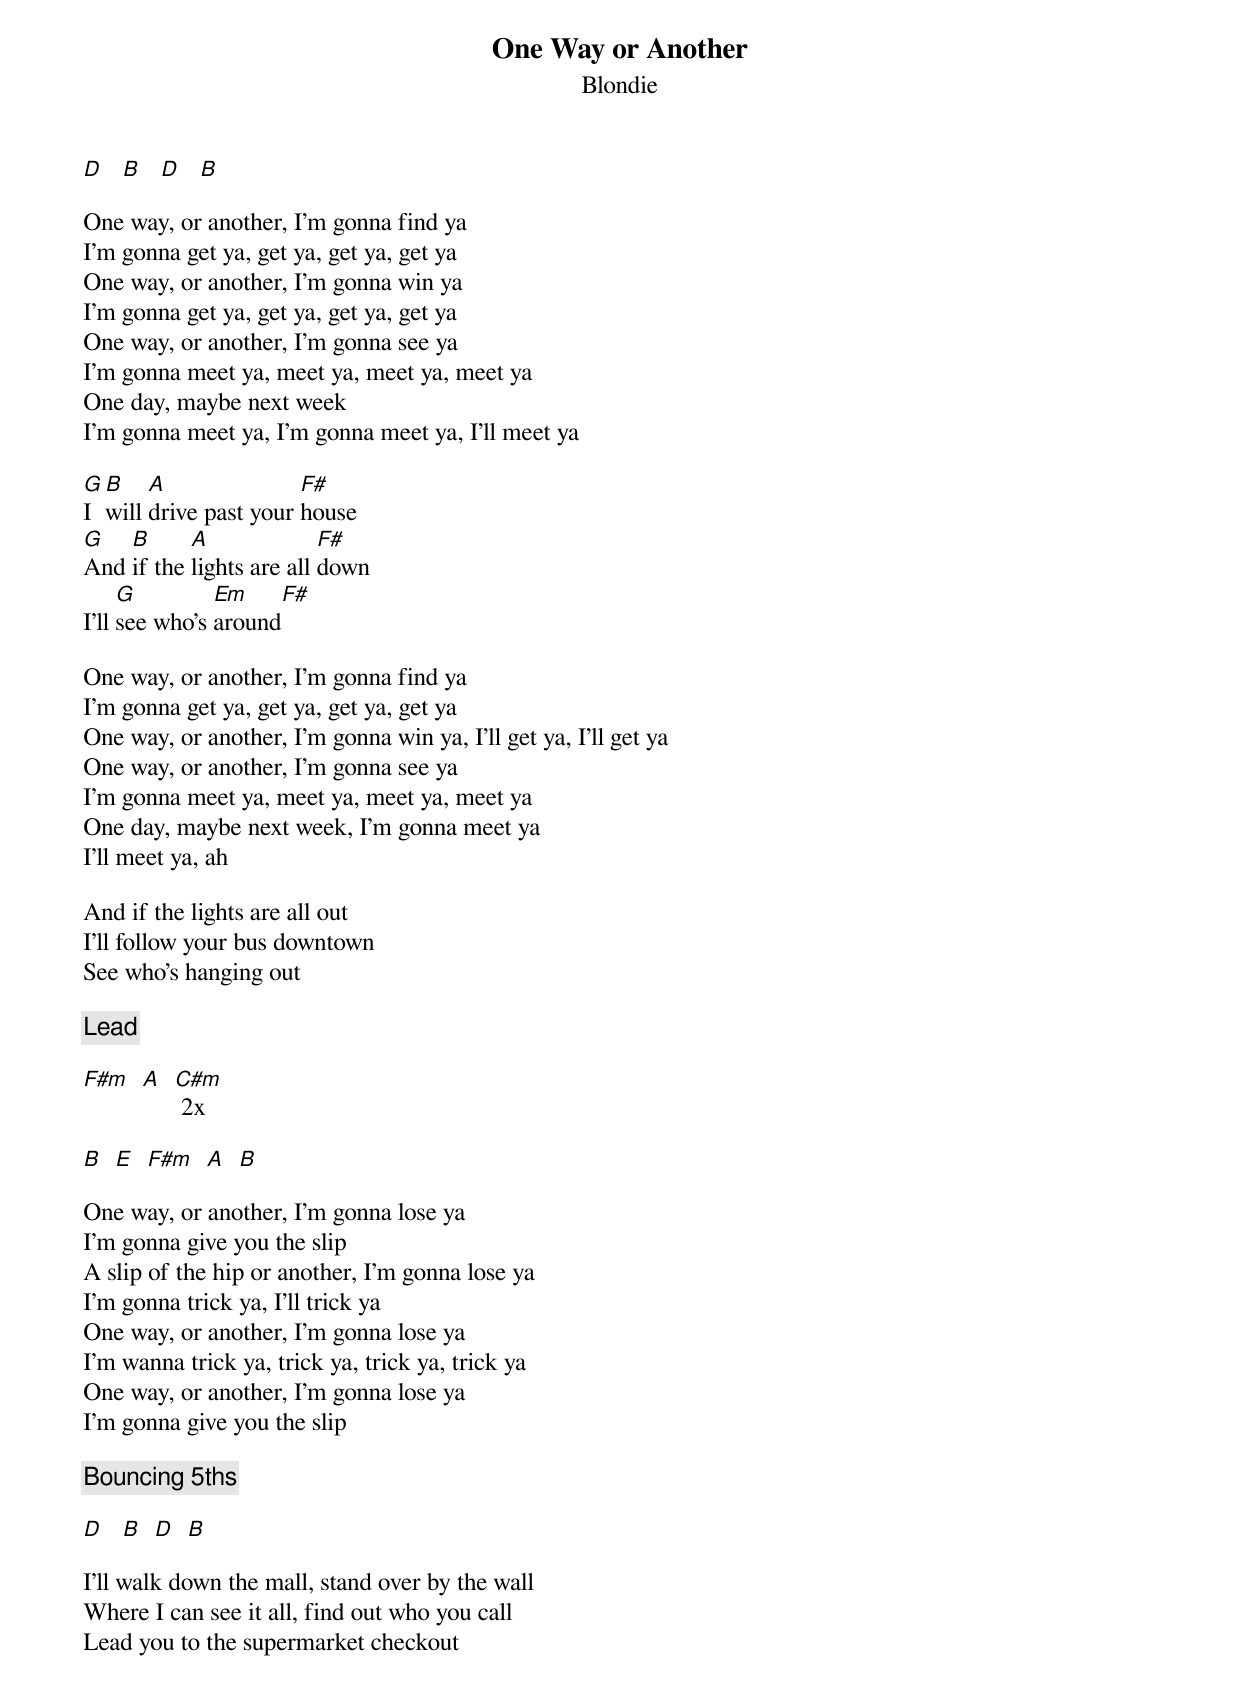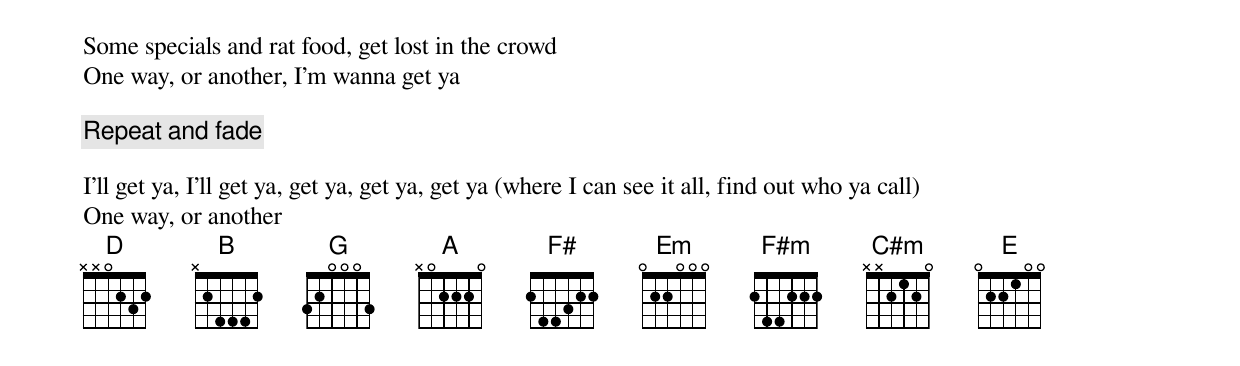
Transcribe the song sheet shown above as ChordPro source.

{title:One Way or Another}
{subtitle:Blondie}
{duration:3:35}
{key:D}
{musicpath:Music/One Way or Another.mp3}

[D]   [B]   [D]   [B]

One way, or another, I'm gonna find ya
I'm gonna get ya, get ya, get ya, get ya
One way, or another, I'm gonna win ya
I'm gonna get ya, get ya, get ya, get ya
One way, or another, I'm gonna see ya
I'm gonna meet ya, meet ya, meet ya, meet ya
One day, maybe next week
I'm gonna meet ya, I'm gonna meet ya, I'll meet ya

[G]I [B]will [A]drive past your [F#]house
[G]And [B]if the [A]lights are all [F#]down
I'll [G]see who's [Em]around[F#]

One way, or another, I'm gonna find ya
I'm gonna get ya, get ya, get ya, get ya
One way, or another, I'm gonna win ya, I'll get ya, I'll get ya
One way, or another, I'm gonna see ya
I'm gonna meet ya, meet ya, meet ya, meet ya
One day, maybe next week, I'm gonna meet ya
I'll meet ya, ah

And if the lights are all out
I'll follow your bus downtown
See who's hanging out

{c:Lead}

[F#m]  [A]  [C#m] 2x

[B]  [E]  [F#m]  [A]  [B]

One way, or another, I'm gonna lose ya
I'm gonna give you the slip
A slip of the hip or another, I'm gonna lose ya
I'm gonna trick ya, I'll trick ya
One way, or another, I'm gonna lose ya
I'm wanna trick ya, trick ya, trick ya, trick ya
One way, or another, I'm gonna lose ya
I'm gonna give you the slip

{c:Bouncing 5ths}

[D]   [B]  [D]  [B]

I'll walk down the mall, stand over by the wall
Where I can see it all, find out who you call
Lead you to the supermarket checkout
Some specials and rat food, get lost in the crowd
One way, or another, I'm wanna get ya

{c:Repeat and fade}

I'll get ya, I'll get ya, get ya, get ya, get ya (where I can see it all, find out who ya call)
One way, or another
